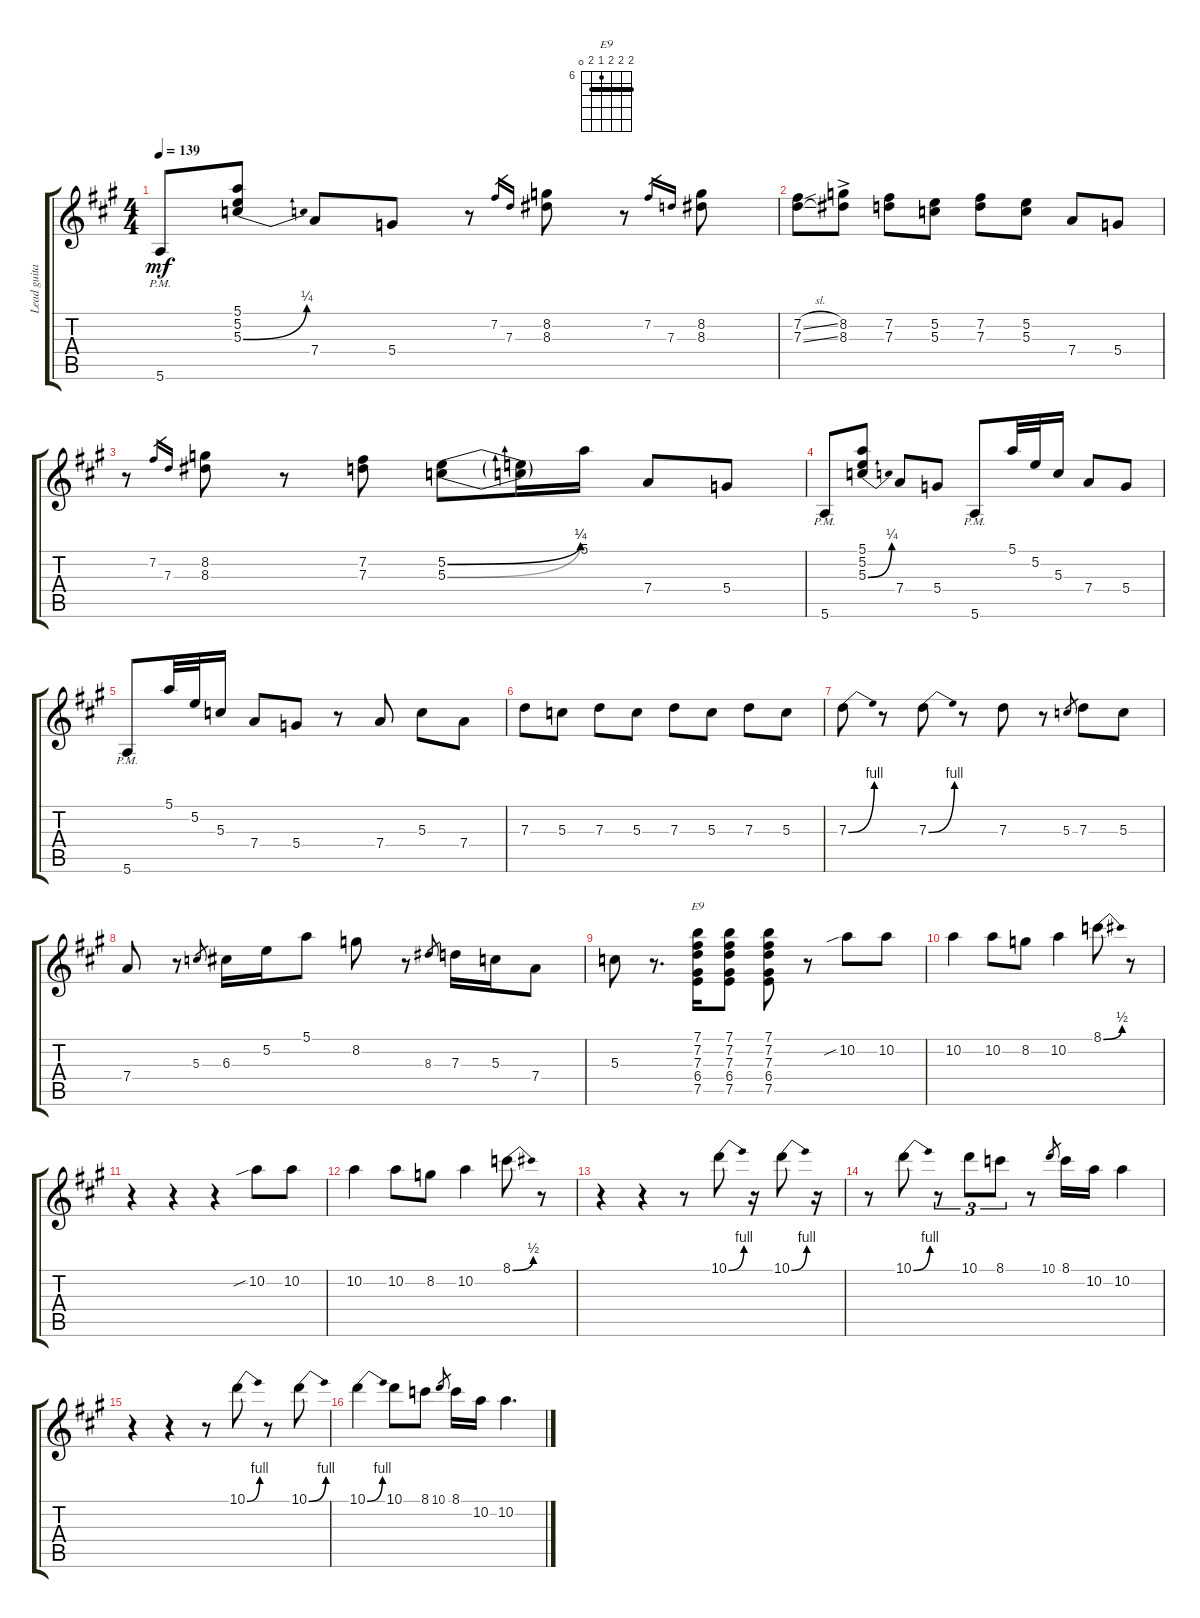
\track ("Lead guitar" "Lead guita") {instrument electricguitarclean}
\staff {score tabs}
\tuning (E4 B3 G3 D3 A2 E2) {hide}
\chord ("E9" 7 7 7 6 7 0) {firstfret 6 barre 7}
\ts (4 4)
\tempo 139
\clef g2
\ks a
5.6{pm}.8{dy mf} (5.1 5.2 5.3{be (bend 0 0 60 1)}).8 7.4.8 5.4.8 r.8 7.2.16{gr} 7.3.16{gr} (8.2 8.3).8 r.8 7.2.16{gr} 7.3.16{gr} (8.2 8.3).8 |
(7.2{sl} 7.3{sl}).8 (8.2{ac} 8.3).8 (7.2 7.3).8 (5.2 5.3).8 (7.2 7.3).8 (5.2 5.3).8 7.4.8 5.4.8 |
r.8 7.2.16{gr} 7.3.16{gr} (8.2 8.3).8 r.8 (7.2 7.3).8 (5.2{be (bend 0 0 60 1)} 5.3{be (bend 0 0 60 1)}).8 (5.2{t} 5.3{t}).16 5.1.16 7.4.8 5.4.8 |
5.6{pm}.8 (5.1 5.2 5.3{be (bend 0 0 60 1)}).8 7.4.8 5.4.8 5.6{pm}.8 5.1.32 5.2.32 5.3.16 7.4.8 5.4.8 |
5.6{pm}.8 5.1.32 5.2.32 5.3.16 7.4.8 5.4.8 r.8 7.4.8 5.3.8 7.4.8 |
7.3.8 5.3.8 7.3.8 5.3.8 7.3.8 5.3.8 7.3.8 5.3.8 |
7.3{be (bend 0 0 60 4)}.8 r.8 7.3{be (bend 0 0 60 4)}.8 r.8 7.3.8 r.8 5.3.8{gr} 7.3.8 5.3.8 |
7.4.8 r.8 5.3.8{gr} 6.3.16 5.2.16 5.1.8 8.2.8 r.8 8.3.8{gr} 7.3.16 5.3.16 7.4.8 |
5.3.8 r.8{d} (7.1 7.2 7.3 6.4 7.5).16{ch "E9"} (7.1 7.2 7.3 6.4 7.5).8 (7.1 7.2 7.3 6.4 7.5).8 r.8 10.2{sib}.8 10.2.8 |
\section ("" "")
10.2.4 10.2.8 8.2.8 10.2.4 8.1{be (bend 0 0 60 2)}.8 r.8 |
r.4 r.4 r.4 10.2{sib}.8 10.2.8 |
10.2.4 10.2.8 8.2.8 10.2.4 8.1{be (bend 0 0 60 2)}.8 r.8 |
r.4 r.4 r.8 10.1{be (bend 0 0 60 4)}.8 r.16 10.1{be (bend 0 0 60 4)}.8 r.16 |
r.8 10.1{be (bend 0 0 60 4)}.8 r.8{tu (3 2)} 10.1.8{tu (3 2)} 8.1.8{tu (3 2)} r.8 10.1.8{gr} 8.1.16 10.2.16 10.2.4 |
r.4 r.4 r.8 10.1{be (bend 0 0 60 4)}.8 r.8 10.1{be (bend 0 0 60 4)}.8 |
10.1{be (bend 0 0 60 4)}.4 10.1.8 8.1.8 10.1.8{gr} 8.1.16 10.2.16 10.2.4{d}
